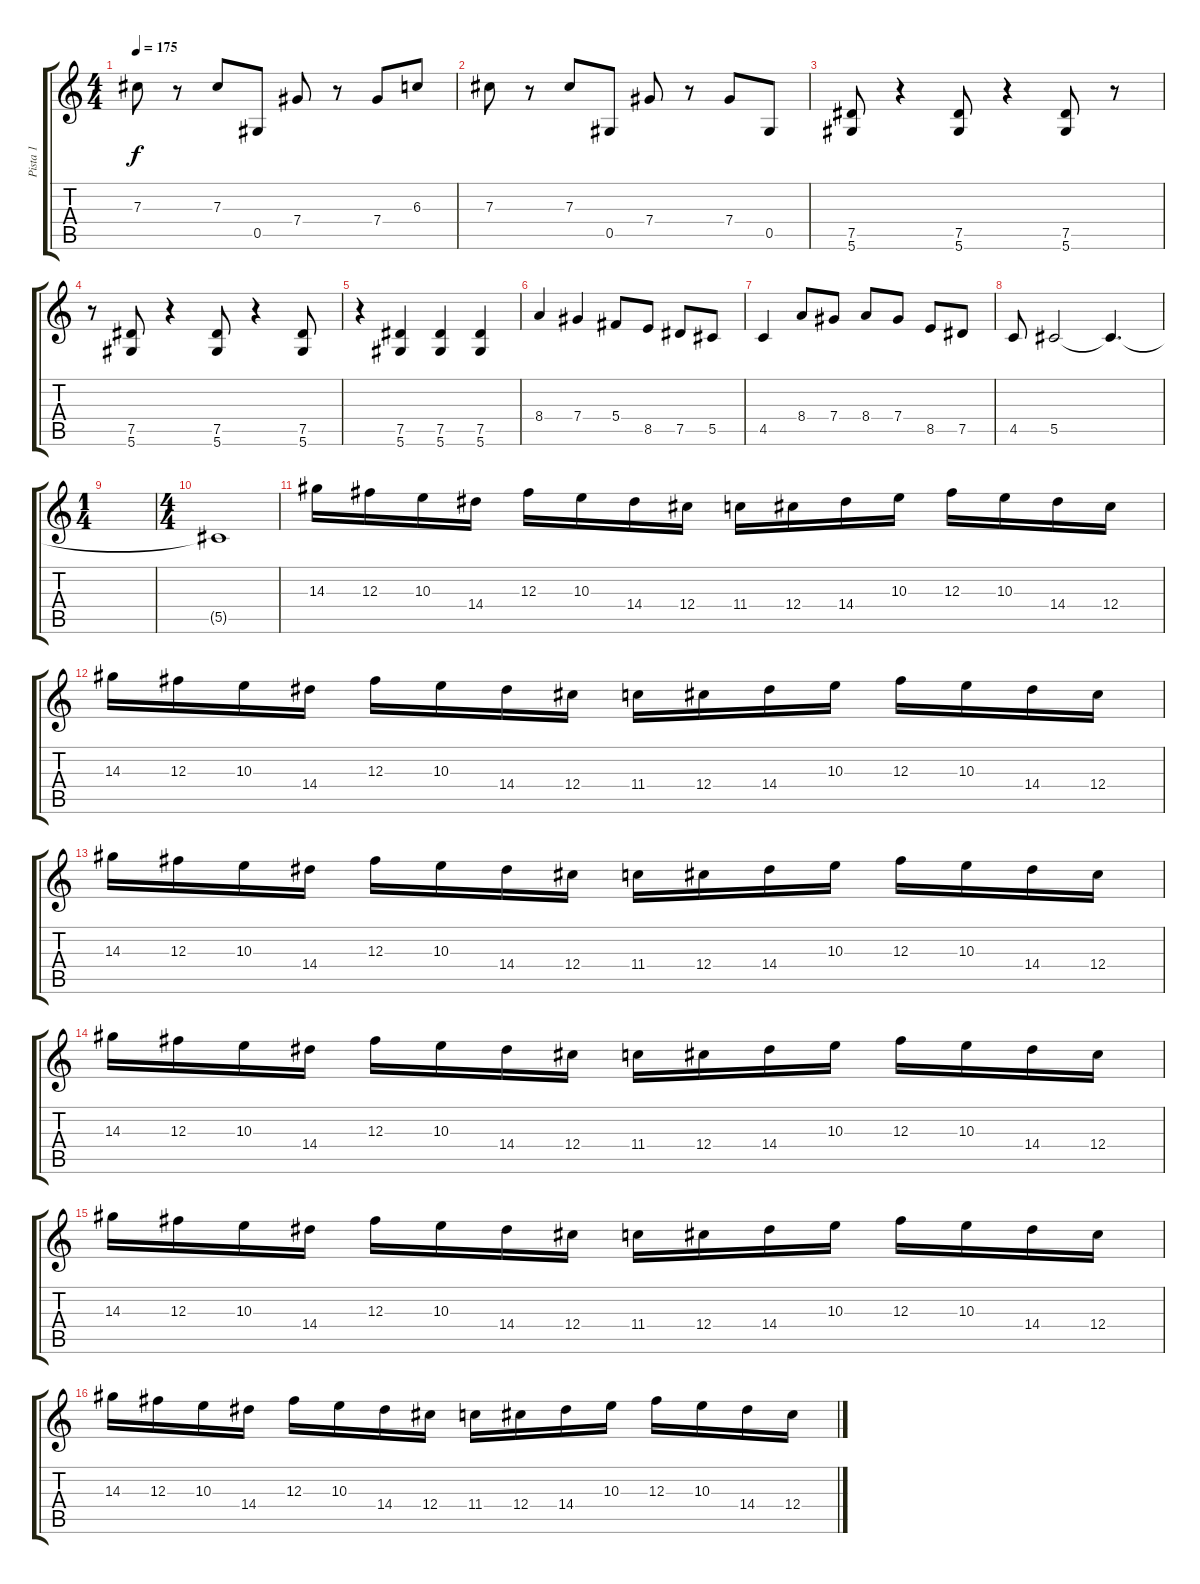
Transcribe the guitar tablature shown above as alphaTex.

\track ("Pista 1" "Pista 1") {instrument distortionguitar}
\staff {score tabs}
\tuning (Eb4 Bb3 Gb3 Db3 Ab2 Eb2) {hide}
\ts (4 4)
\tempo 175
\clef g2
\ks c
7.3.8{dy f} r.8 7.3.8 0.5.8 7.4.8 r.8 7.4.8 6.3.8 |
7.3.8 r.8 7.3.8 0.5.8 7.4.8 r.8 7.4.8 0.5.8 |
(7.5 5.6).8 r.4 (7.5 5.6).8 r.4 (7.5 5.6).8 r.8 |
r.8 (7.5 5.6).8 r.4 (7.5 5.6).8 r.4 (7.5 5.6).8 |
r.4 (7.5 5.6).4 (7.5 5.6).4 (7.5 5.6).4 |
8.4.4 7.4.4 5.4.8 8.5.8 7.5.8 5.5.8 |
4.5.4 8.4.8 7.4.8 8.4.8 7.4.8 8.5.8 7.5.8 |
4.5.8 5.5.2 5.5{t}.4{d} |
\ts (1 4)
|
\ts (4 4)
5.5{t}.1 |
14.3.16 12.3.16 10.3.16 14.4.16 12.3.16 10.3.16 14.4.16 12.4.16 11.4.16 12.4.16 14.4.16 10.3.16 12.3.16 10.3.16 14.4.16 12.4.16 |
14.3.16 12.3.16 10.3.16 14.4.16 12.3.16 10.3.16 14.4.16 12.4.16 11.4.16 12.4.16 14.4.16 10.3.16 12.3.16 10.3.16 14.4.16 12.4.16 |
14.3.16 12.3.16 10.3.16 14.4.16 12.3.16 10.3.16 14.4.16 12.4.16 11.4.16 12.4.16 14.4.16 10.3.16 12.3.16 10.3.16 14.4.16 12.4.16 |
14.3.16 12.3.16 10.3.16 14.4.16 12.3.16 10.3.16 14.4.16 12.4.16 11.4.16 12.4.16 14.4.16 10.3.16 12.3.16 10.3.16 14.4.16 12.4.16 |
14.3.16 12.3.16 10.3.16 14.4.16 12.3.16 10.3.16 14.4.16 12.4.16 11.4.16 12.4.16 14.4.16 10.3.16 12.3.16 10.3.16 14.4.16 12.4.16 |
14.3.16 12.3.16 10.3.16 14.4.16 12.3.16 10.3.16 14.4.16 12.4.16 11.4.16 12.4.16 14.4.16 10.3.16 12.3.16 10.3.16 14.4.16 12.4.16
